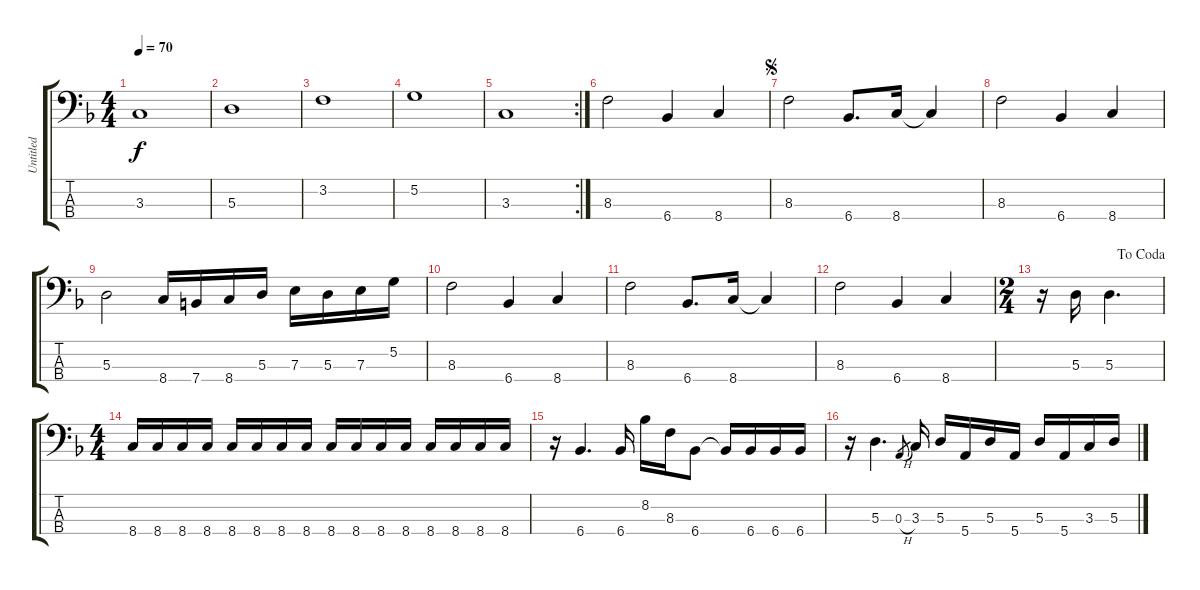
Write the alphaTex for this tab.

\track ("Untitled" "Untitled") {instrument electricbassfinger}
\staff {score tabs}
\tuning (G2 D2 A1 E1) {hide}
\ts (4 4)
\tempo 70
\clef f4
\ks f
3.3.1{dy f} |
5.3.1 |
3.2.1 |
5.2.1 |
\rc 2
3.3.1 |
8.3.2 6.4.4 8.4.4 |
\jump segno
8.3.2 6.4.8{d} 8.4.16 8.4{t}.4 |
8.3.2 6.4.4 8.4.4 |
5.3.2 8.4.16 7.4.16 8.4.16 5.3.16 7.3.16 5.3.16 7.3.16 5.2.16 |
8.3.2 6.4.4 8.4.4 |
8.3.2 6.4.8{d} 8.4.16 8.4{t}.4 |
8.3.2 6.4.4 8.4.4 |
\ts (2 4)
\jump dacoda
r.16 5.3.16 5.3.4{d} |
\ts (4 4)
8.4.16 8.4.16 8.4.16 8.4.16 8.4.16 8.4.16 8.4.16 8.4.16 8.4.16 8.4.16 8.4.16 8.4.16 8.4.16 8.4.16 8.4.16 8.4.16 |
r.16 6.4.4{d} 6.4.16 8.2.16 8.3.16 6.4.8 6.4{t}.16 6.4.16 6.4.16 6.4.16 |
r.16 5.3.4{d} 0.3{h}.8{gr} 3.3.16 5.3.16 5.4.16 5.3.16 5.4.16 5.3.16 5.4.16 3.3.16 5.3.16
